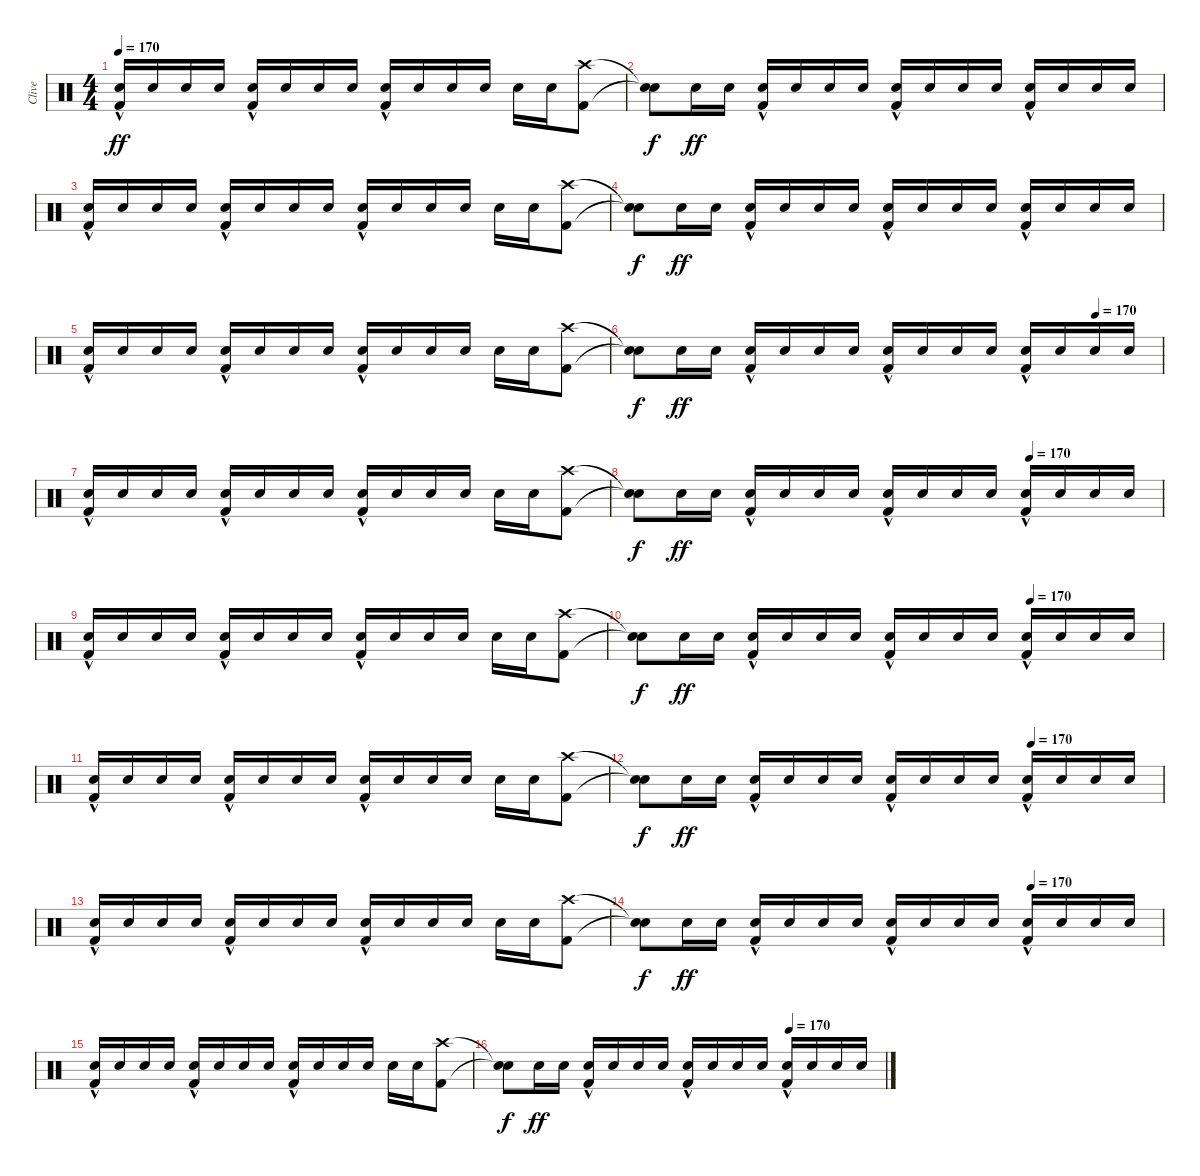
\track ("Clive" "Clive") {instrument percussion}
\staff {score}
\articulation defaults
\ts (4 4)
\tempo 170
\clef neutral
\ks c
("Kick (hit) 2"{hac} "Snare (hit) 2").16{dy ff volume 16} "Snare (hit) 2".16{volume 5} "Snare (hit) 2".16 "Snare (hit) 2".16 ("Kick (hit) 2"{hac} "Snare (hit) 2").16{volume 16} "Snare (hit) 2".16{volume 5} "Snare (hit) 2".16 "Snare (hit) 2".16 ("Kick (hit) 2"{hac} "Snare (hit) 2").16{volume 16} "Snare (hit) 2".16{volume 5} "Snare (hit) 2".16 "Snare (hit) 2".16 "Snare (hit) 2".16{volume 16} "Snare (hit) 2".16 ("Kick (hit) 2" "Crash high (hit)").8 |
("Snare (hit)"{t} "Snare (hit)"{t}).8{dy f} "Snare (hit) 2".16{dy ff volume 5} "Snare (hit) 2".16 ("Kick (hit) 2"{hac} "Snare (hit) 2").16{volume 16} "Snare (hit) 2".16{volume 5} "Snare (hit) 2".16 "Snare (hit) 2".16 ("Kick (hit) 2"{hac} "Snare (hit) 2").16{volume 16} "Snare (hit) 2".16{volume 5} "Snare (hit) 2".16 "Snare (hit) 2".16 ("Kick (hit) 2"{hac} "Snare (hit) 2").16{volume 16} "Snare (hit) 2".16{volume 5} "Snare (hit) 2".16 "Snare (hit) 2".16 |
("Kick (hit) 2"{hac} "Snare (hit) 2").16{volume 16} "Snare (hit) 2".16{volume 5} "Snare (hit) 2".16 "Snare (hit) 2".16 ("Kick (hit) 2"{hac} "Snare (hit) 2").16{volume 16} "Snare (hit) 2".16{volume 5} "Snare (hit) 2".16 "Snare (hit) 2".16 ("Kick (hit) 2"{hac} "Snare (hit) 2").16{volume 16} "Snare (hit) 2".16{volume 5} "Snare (hit) 2".16 "Snare (hit) 2".16 "Snare (hit) 2".16{volume 16} "Snare (hit) 2".16 ("Kick (hit) 2" "Crash high (hit)").8 |
("Snare (hit)"{t} "Snare (hit)"{t}).8{dy f} "Snare (hit) 2".16{dy ff volume 5} "Snare (hit) 2".16 ("Kick (hit) 2"{hac} "Snare (hit) 2").16{volume 16} "Snare (hit) 2".16{volume 5} "Snare (hit) 2".16 "Snare (hit) 2".16 ("Kick (hit) 2"{hac} "Snare (hit) 2").16{volume 16} "Snare (hit) 2".16{volume 5} "Snare (hit) 2".16 "Snare (hit) 2".16 ("Kick (hit) 2"{hac} "Snare (hit) 2").16{volume 16} "Snare (hit) 2".16{volume 5} "Snare (hit) 2".16 "Snare (hit) 2".16 |
("Kick (hit) 2"{hac} "Snare (hit) 2").16{volume 16} "Snare (hit) 2".16{volume 5} "Snare (hit) 2".16 "Snare (hit) 2".16 ("Kick (hit) 2"{hac} "Snare (hit) 2").16{volume 16} "Snare (hit) 2".16{volume 5} "Snare (hit) 2".16 "Snare (hit) 2".16 ("Kick (hit) 2"{hac} "Snare (hit) 2").16{volume 16} "Snare (hit) 2".16{volume 5} "Snare (hit) 2".16 "Snare (hit) 2".16 "Snare (hit) 2".16{volume 16} "Snare (hit) 2".16 ("Kick (hit) 2" "Crash high (hit)").8 |
\tempo (170 0.875)
("Snare (hit)"{t} "Snare (hit)"{t}).8{dy f} "Snare (hit) 2".16{dy ff volume 5} "Snare (hit) 2".16 ("Kick (hit) 2"{hac} "Snare (hit) 2").16{volume 16} "Snare (hit) 2".16{volume 5} "Snare (hit) 2".16 "Snare (hit) 2".16 ("Kick (hit) 2"{hac} "Snare (hit) 2").16{volume 16} "Snare (hit) 2".16{volume 5} "Snare (hit) 2".16 "Snare (hit) 2".16 ("Kick (hit) 2"{hac} "Snare (hit) 2").16{volume 16} "Snare (hit) 2".16{volume 5} "Snare (hit) 2".16 "Snare (hit) 2".16 |
("Kick (hit) 2"{hac} "Snare (hit) 2").16{volume 16} "Snare (hit) 2".16{volume 5} "Snare (hit) 2".16 "Snare (hit) 2".16 ("Kick (hit) 2"{hac} "Snare (hit) 2").16{volume 16} "Snare (hit) 2".16{volume 5} "Snare (hit) 2".16 "Snare (hit) 2".16 ("Kick (hit) 2"{hac} "Snare (hit) 2").16{volume 16} "Snare (hit) 2".16{volume 5} "Snare (hit) 2".16 "Snare (hit) 2".16 "Snare (hit) 2".16{volume 16} "Snare (hit) 2".16 ("Kick (hit) 2" "Crash high (hit)").8 |
\tempo (170 0.75)
("Snare (hit)"{t} "Snare (hit)"{t}).8{dy f} "Snare (hit) 2".16{dy ff volume 5} "Snare (hit) 2".16 ("Kick (hit) 2"{hac} "Snare (hit) 2").16{volume 16} "Snare (hit) 2".16{volume 5} "Snare (hit) 2".16 "Snare (hit) 2".16 ("Kick (hit) 2"{hac} "Snare (hit) 2").16{volume 16} "Snare (hit) 2".16{volume 5} "Snare (hit) 2".16 "Snare (hit) 2".16 ("Kick (hit) 2"{hac} "Snare (hit) 2").16{volume 16} "Snare (hit) 2".16{volume 5} "Snare (hit) 2".16 "Snare (hit) 2".16 |
("Kick (hit) 2"{hac} "Snare (hit) 2").16{volume 16} "Snare (hit) 2".16{volume 5} "Snare (hit) 2".16 "Snare (hit) 2".16 ("Kick (hit) 2"{hac} "Snare (hit) 2").16{volume 16} "Snare (hit) 2".16{volume 5} "Snare (hit) 2".16 "Snare (hit) 2".16 ("Kick (hit) 2"{hac} "Snare (hit) 2").16{volume 16} "Snare (hit) 2".16{volume 5} "Snare (hit) 2".16 "Snare (hit) 2".16 "Snare (hit) 2".16{volume 16} "Snare (hit) 2".16 ("Kick (hit) 2" "Crash high (hit)").8 |
\tempo (170 0.75)
("Snare (hit)"{t} "Snare (hit)"{t}).8{dy f} "Snare (hit) 2".16{dy ff volume 5} "Snare (hit) 2".16 ("Kick (hit) 2"{hac} "Snare (hit) 2").16{volume 16} "Snare (hit) 2".16{volume 5} "Snare (hit) 2".16 "Snare (hit) 2".16 ("Kick (hit) 2"{hac} "Snare (hit) 2").16{volume 16} "Snare (hit) 2".16{volume 5} "Snare (hit) 2".16 "Snare (hit) 2".16 ("Kick (hit) 2"{hac} "Snare (hit) 2").16{volume 16} "Snare (hit) 2".16{volume 5} "Snare (hit) 2".16 "Snare (hit) 2".16 |
("Kick (hit) 2"{hac} "Snare (hit) 2").16{volume 16} "Snare (hit) 2".16{volume 5} "Snare (hit) 2".16 "Snare (hit) 2".16 ("Kick (hit) 2"{hac} "Snare (hit) 2").16{volume 16} "Snare (hit) 2".16{volume 5} "Snare (hit) 2".16 "Snare (hit) 2".16 ("Kick (hit) 2"{hac} "Snare (hit) 2").16{volume 16} "Snare (hit) 2".16{volume 5} "Snare (hit) 2".16 "Snare (hit) 2".16 "Snare (hit) 2".16{volume 16} "Snare (hit) 2".16 ("Kick (hit) 2" "Crash high (hit)").8 |
\tempo (170 0.75)
("Snare (hit)"{t} "Snare (hit)"{t}).8{dy f} "Snare (hit) 2".16{dy ff volume 5} "Snare (hit) 2".16 ("Kick (hit) 2"{hac} "Snare (hit) 2").16{volume 16} "Snare (hit) 2".16{volume 5} "Snare (hit) 2".16 "Snare (hit) 2".16 ("Kick (hit) 2"{hac} "Snare (hit) 2").16{volume 16} "Snare (hit) 2".16{volume 5} "Snare (hit) 2".16 "Snare (hit) 2".16 ("Kick (hit) 2"{hac} "Snare (hit) 2").16{volume 16} "Snare (hit) 2".16{volume 5} "Snare (hit) 2".16 "Snare (hit) 2".16 |
("Kick (hit) 2"{hac} "Snare (hit) 2").16{volume 16} "Snare (hit) 2".16{volume 5} "Snare (hit) 2".16 "Snare (hit) 2".16 ("Kick (hit) 2"{hac} "Snare (hit) 2").16{volume 16} "Snare (hit) 2".16{volume 5} "Snare (hit) 2".16 "Snare (hit) 2".16 ("Kick (hit) 2"{hac} "Snare (hit) 2").16{volume 16} "Snare (hit) 2".16{volume 5} "Snare (hit) 2".16 "Snare (hit) 2".16 "Snare (hit) 2".16{volume 16} "Snare (hit) 2".16 ("Kick (hit) 2" "Crash high (hit)").8 |
\tempo (170 0.75)
("Snare (hit)"{t} "Snare (hit)"{t}).8{dy f} "Snare (hit) 2".16{dy ff volume 5} "Snare (hit) 2".16 ("Kick (hit) 2"{hac} "Snare (hit) 2").16{volume 16} "Snare (hit) 2".16{volume 5} "Snare (hit) 2".16 "Snare (hit) 2".16 ("Kick (hit) 2"{hac} "Snare (hit) 2").16{volume 16} "Snare (hit) 2".16{volume 5} "Snare (hit) 2".16 "Snare (hit) 2".16 ("Kick (hit) 2"{hac} "Snare (hit) 2").16{volume 16} "Snare (hit) 2".16{volume 5} "Snare (hit) 2".16 "Snare (hit) 2".16 |
("Kick (hit) 2"{hac} "Snare (hit) 2").16{volume 16} "Snare (hit) 2".16{volume 5} "Snare (hit) 2".16 "Snare (hit) 2".16 ("Kick (hit) 2"{hac} "Snare (hit) 2").16{volume 16} "Snare (hit) 2".16{volume 5} "Snare (hit) 2".16 "Snare (hit) 2".16 ("Kick (hit) 2"{hac} "Snare (hit) 2").16{volume 16} "Snare (hit) 2".16{volume 5} "Snare (hit) 2".16 "Snare (hit) 2".16 "Snare (hit) 2".16{volume 16} "Snare (hit) 2".16 ("Kick (hit) 2" "Crash high (hit)").8 |
\tempo (170 0.75)
("Snare (hit)"{t} "Snare (hit)"{t}).8{dy f} "Snare (hit) 2".16{dy ff volume 5} "Snare (hit) 2".16 ("Kick (hit) 2"{hac} "Snare (hit) 2").16{volume 16} "Snare (hit) 2".16{volume 5} "Snare (hit) 2".16 "Snare (hit) 2".16 ("Kick (hit) 2"{hac} "Snare (hit) 2").16{volume 16} "Snare (hit) 2".16{volume 5} "Snare (hit) 2".16 "Snare (hit) 2".16 ("Kick (hit) 2"{hac} "Snare (hit) 2").16{volume 16} "Snare (hit) 2".16{volume 5} "Snare (hit) 2".16 "Snare (hit) 2".16
